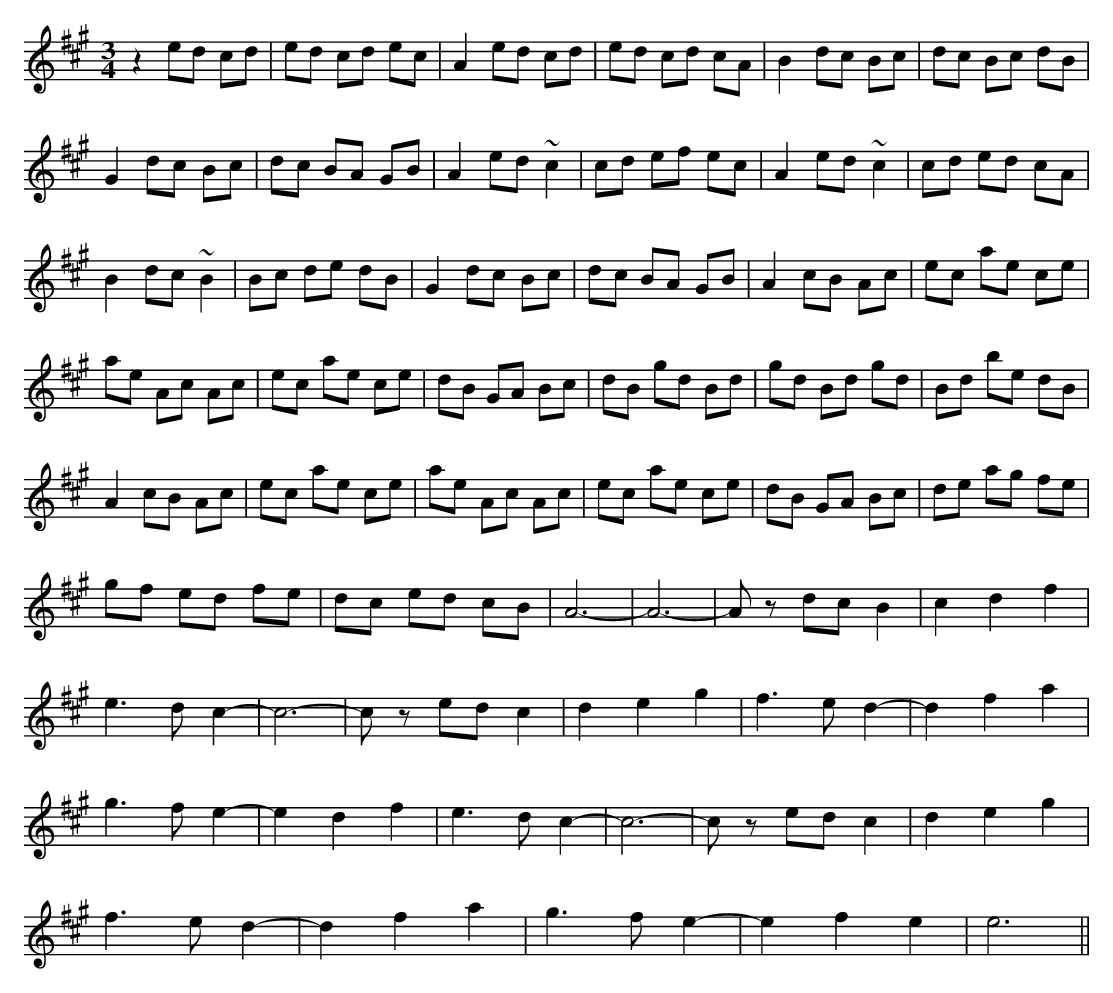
X:1
M:3/4
K:A
z2 ed cd|ed cd ec|A2 ed cd|ed cd cA|B2 dc Bc|dc Bc dB|
G2 dc Bc|dc BA GB|A2 ed ~c2|cd ef ec|A2 ed ~c2|cd ed cA|
B2 dc ~B2|Bc de dB|G2 dc Bc|dc BA GB|A2 cB Ac|ec ae ce|
ae Ac Ac|ec ae ce|dB GA Bc|dB gd Bd|gd Bd gd|Bd be dB|
A2 cB Ac|ec ae ce|ae Ac Ac|ec ae ce|dB GA Bc|de ag fe|
gf ed fe|dc ed cB|A6-|A6-|Az dc B2|c2 d2 f2|
e3 d c2-|c6-|cz ed c2|d2 e2 g2|f3 e d2-|d2 f2 a2|
g3 f e2-|e2 d2 f2|e3 d c2-|c6-|cz ed c2|d2 e2 g2|
f3 e d2-|d2 f2 a2|g3 f e2-|e2 f2 e2|e6||
